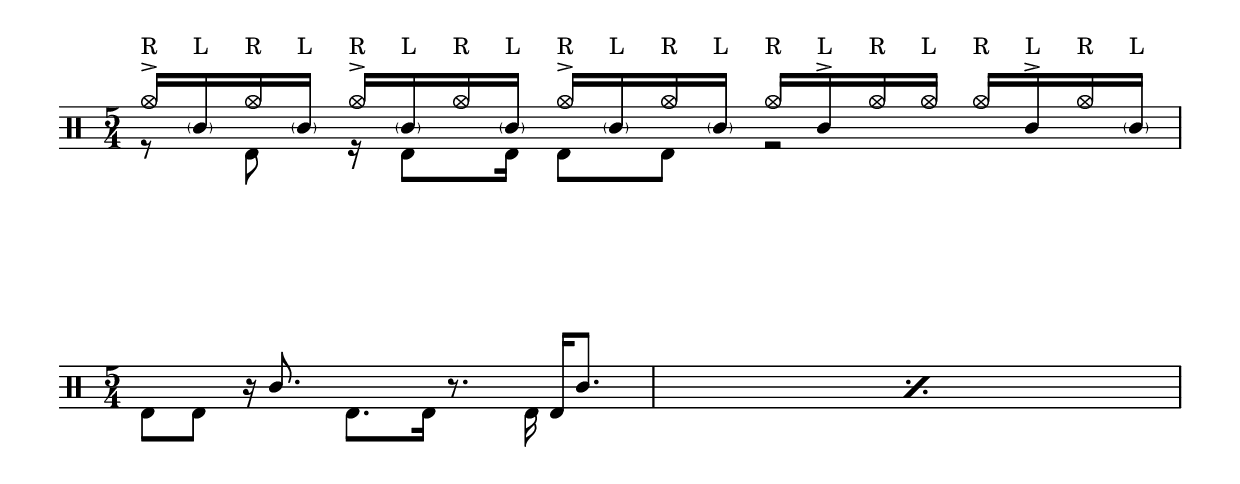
\version "2.18.2"
\include "../layout/layout.ly"

% \header {
%   title = "Groove in 5/4"
%   subtitle = "Batteria originale di Marco Raimondi"
% }

\score {
  \new DrumStaff <<
    %\tempo 4 = 85
    \drummode {
      \time 5/4
      <<
        \new DrumVoice {
          \voiceUP
          hha16\accent\riu  \parenthesize sn\leu hha\riu \parenthesize sn\leu
          hha16\accent\riu \parenthesize sn\leu hha\riu \parenthesize sn\leu
          hha16\accent\riu \parenthesize sn\leu hha\riu \parenthesize sn\leu
          hha16\riu sn\accent\leu hha\riu hha\leu
          hha16\riu sn\accent\leu hha\riu \parenthesize sn\leu
        }
        \new DrumVoice {
          \voiceDOWN
          r8 bd
          r16 bd8 bd16
          bd8 bd
          r2
        }
      >>
      %\break
    }
  >>
}
\score {
  \new DrumStaff <<
    %\tempo 4 = 85
    \drummode {
      \time 5/4
      <<
        \new DrumVoice {
          \voiceUP
          \repeat percent 2{
            s4
            r16 sn8.
            s4
            s4
            bd16 sn8.
          }
        }
        \new DrumVoice {
          \voiceDOWN
          \override Rest.staff-position = #0
          bd8 bd
          s4
          bd8. bd16
          r8. bd16
          s4
        }
      >>
      %\break
    }
  >>
}
